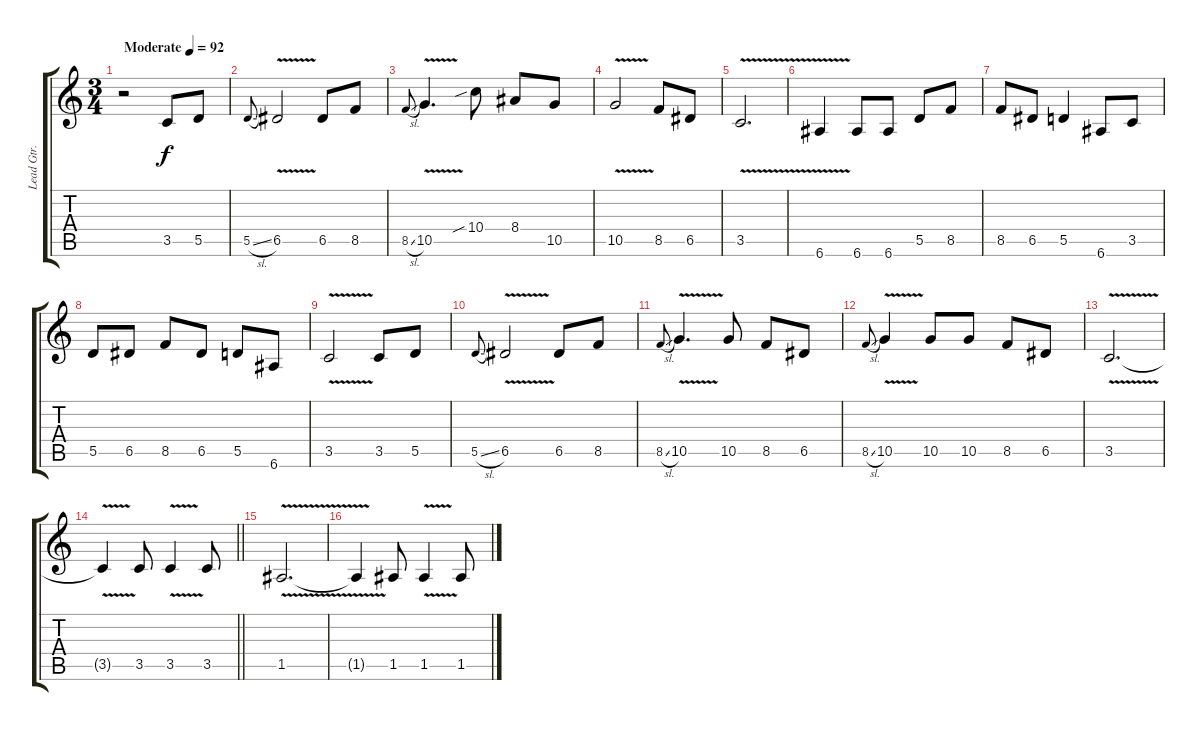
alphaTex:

\track ("Lead Gtr." "Lead Gtr.") {instrument overdrivenguitar}
\staff {score tabs}
\tuning (E4 B3 G3 D3 A2 E2) {hide}
\ts (3 4)
\tempo (92 "Moderate")
\clef g2
\ks c
r.2{dy f instrument overdrivenguitar} 3.5.8 5.5.8 |
5.5{sl}.8{gr onbeat} 6.5{v}.2 6.5.8 8.5.8 |
8.5{sl}.8{gr onbeat} 10.5{v}.4{d} 10.4{sib}.8 8.4.8 10.5.8 |
10.5{v}.2 8.5.8 6.5.8 |
3.5{v}.2{d} |
6.6{v}.4 6.6.8 6.6.8 5.5.8 8.5.8 |
8.5.8 6.5.8 5.5.4 6.6.8 3.5.8 |
5.5.8 6.5.8 8.5.8 6.5.8 5.5.8 6.6.8 |
3.5{v}.2 3.5.8 5.5.8 |
5.5{sl}.8{gr onbeat} 6.5{v}.2 6.5.8 8.5.8 |
8.5{sl}.8{gr onbeat} 10.5{v}.4{d} 10.5.8 8.5.8 6.5.8 |
8.5{sl}.8{gr onbeat} 10.5{v}.4 10.5.8 10.5.8 8.5.8 6.5.8 |
3.5{v}.2{d} |
\barLineRight lightlight
3.5{t}.4 3.5.8 3.5{v}.4 3.5.8 |
1.5{v}.2{d} |
1.5{t}.4 1.5.8 1.5{v}.4 1.5.8
